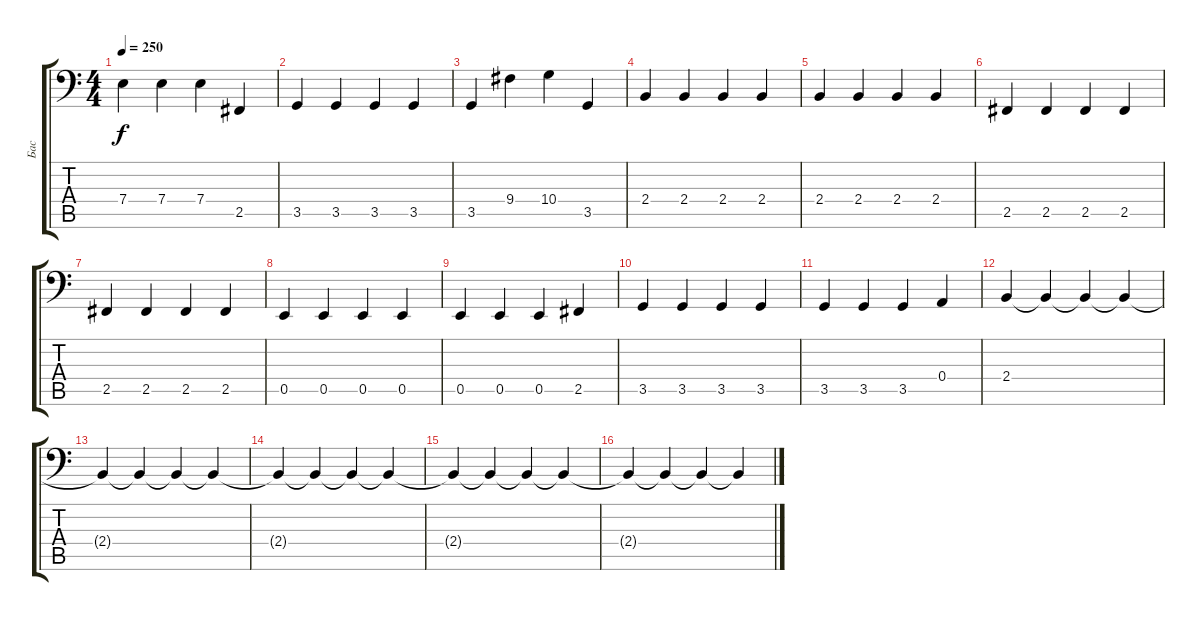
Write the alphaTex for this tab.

\track ("Бас" "Бас") {instrument electricbasspick}
\staff {score tabs}
\tuning (C3 G2 D2 A1 E1 B0) {hide}
\ts (4 4)
\tempo 250
\clef f4
\ks c
7.4.4{dy f} 7.4.4 7.4.4 2.5.4 |
3.5.4 3.5.4 3.5.4 3.5.4 |
3.5.4 9.4.4 10.4.4 3.5.4 |
2.4.4 2.4.4 2.4.4 2.4.4 |
2.4.4 2.4.4 2.4.4 2.4.4 |
2.5.4 2.5.4 2.5.4 2.5.4 |
2.5.4 2.5.4 2.5.4 2.5.4 |
0.5.4 0.5.4 0.5.4 0.5.4 |
0.5.4 0.5.4 0.5.4 2.5.4 |
3.5.4 3.5.4 3.5.4 3.5.4 |
3.5.4 3.5.4 3.5.4 0.4.4 |
2.4.4 2.4{t}.4 2.4{t}.4 2.4{t}.4 |
2.4{t}.4 2.4{t}.4 2.4{t}.4 2.4{t}.4 |
2.4{t}.4 2.4{t}.4 2.4{t}.4 2.4{t}.4 |
2.4{t}.4 2.4{t}.4 2.4{t}.4 2.4{t}.4 |
2.4{t}.4 2.4{t}.4 2.4{t}.4 2.4{t}.4
